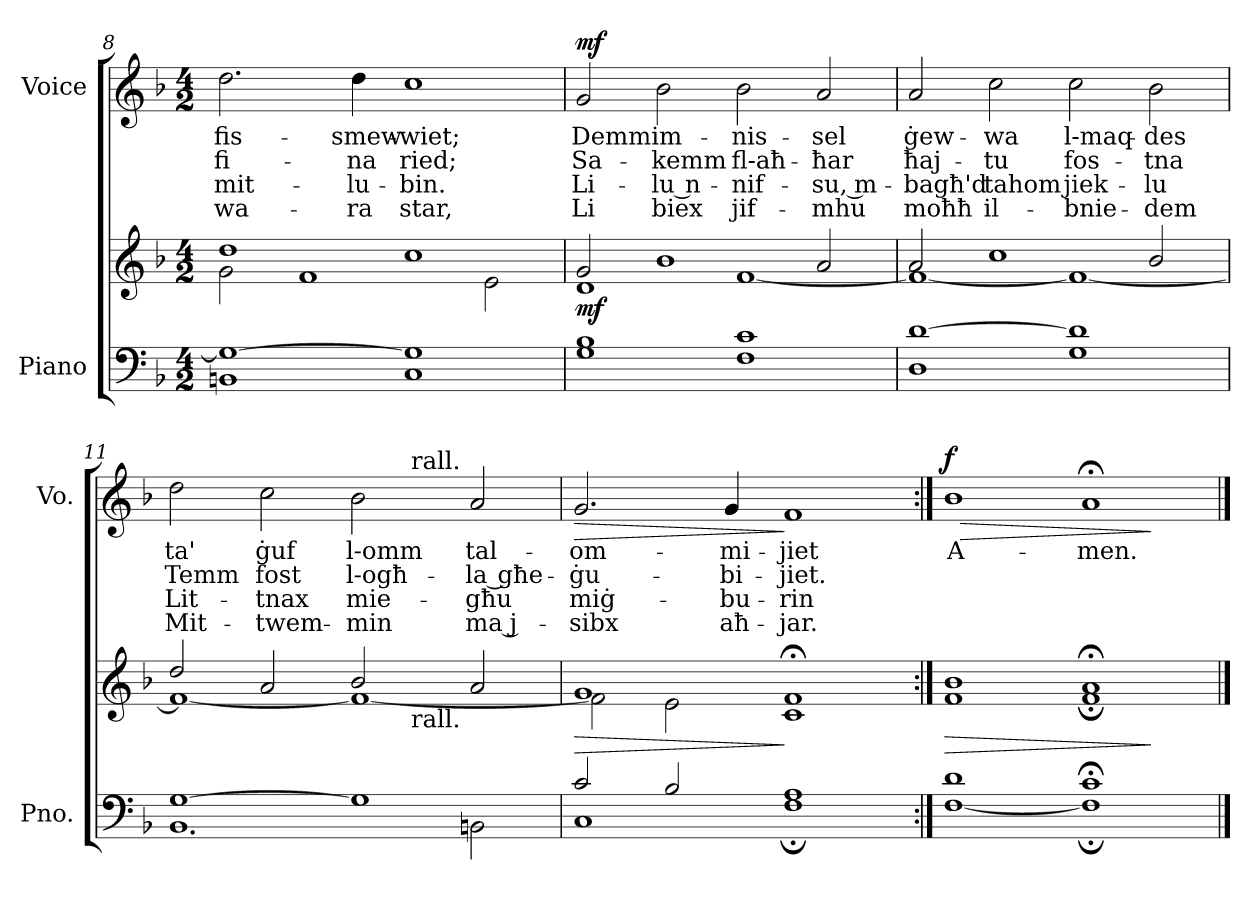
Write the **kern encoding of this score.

**kern	**kern	**dynam	**kern	**text	**text	**text	**text	**dynam
*part2	*part2	*part2	*part1	*part1	*part1	*part1	*part1	*part1
*staff3	*staff2	*staff2/3	*staff1	*staff1	*staff1	*staff1	*staff1	*staff1
*I"Piano	*	*	*I"Voice	*	*	*	*	*
*I'Pno.	*	*	*I'Vo.	*	*	*	*	*
*clefF4	*clefG2	*	*clefG2	*	*	*	*	*
*k[b-]	*k[b-]	*	*k[b-]	*	*	*	*	*
*M4/2	*M4/2	*	*M4/2	*	*	*	*	*
=8	=8	=8	=8	=8	=8	=8	=8	=8
*^	*^	*	*	*	*	*	*	*
!	!	!	!	!	!	!LO:LY:b	!LO:LY:b	!LO:LY:b	!LO:LY:b	!
1G_	1BBn	1dd	2g\	.	2.dd\	fis-	fi-	mit-	wa-	.
.	.	.	1f	.	.	.	.	.	.	.
!	!	!	!	!	!	!LO:LY:b	!LO:LY:b	!LO:LY:b	!LO:LY:b	!
.	.	.	.	.	4dd\	-smew-	-na	-lu-	-ra	.
!	!	!	!	!	!	!LO:LY:b	!LO:LY:b	!LO:LY:b	!LO:LY:b	!
1G]	1C	1cc	.	.	1cc	-wiet;	ried;	-bin.	star,	.
.	.	.	2e\	.	.	.	.	.	.	.
!!LO:LB:g=z
=9	=9	=9	=9	=9	=9	=9	=9	=9	=9	=9
!	!	!	!	!LO:DY:b	!	!LO:LY:b	!LO:LY:b	!LO:LY:b	!LO:LY:b	!LO:DY:a
1B-	1G	2g/	1d	mf	2g/	Demm	Sa-	Li-	Li	mf
!	!	!	!	!	!	!LO:LY:b	!LO:LY:b	!LO:LY:b	!LO:LY:b	!
.	.	1b-	.	.	2b-\	im-	-kemm	-lu n-	biex	.
!	!	!	!	!	!	!LO:LY:b	!LO:LY:b	!LO:LY:b	!LO:LY:b	!
1c	1F	.	[1f	.	2b-\	-nis-	fl-aħ-	-nif-	jif-	.
!	!	!	!	!	!	!LO:LY:b	!LO:LY:b	!LO:LY:b	!LO:LY:b	!
.	.	2a/	.	.	2a/	-sel	-ħar	-su, m-	-mhu	.
=10	=10	=10	=10	=10	=10	=10	=10	=10	=10	=10
!	!	!	!	!	!	!LO:LY:b	!LO:LY:b	!LO:LY:b	!LO:LY:b	!
[1d	1D	2a/	1f_	.	2a/	ġew-	ħaj-	-bagħ'd	moħħ	.
!	!	!	!	!	!	!LO:LY:b	!LO:LY:b	!LO:LY:b	!LO:LY:b	!
.	.	1cc	.	.	2cc\	-wa	-tu	tahom	il-	.
!	!	!	!	!	!	!LO:LY:b	!LO:LY:b	!LO:LY:b	!LO:LY:b	!
1d]	1G	.	1f_	.	2cc\	l-maq-	fos-	jiek-	-bnie-	.
!	!	!	!	!	!	!LO:LY:b	!LO:LY:b	!LO:LY:b	!LO:LY:b	!
.	.	2b-/	.	.	2b-\	-des	-tna	-lu	-dem	.
=11	=11	=11	=11	=11	=11	=11	=11	=11	=11	=11
!	!	!	!	!	!	!LO:LY:b	!LO:LY:b	!LO:LY:b	!LO:LY:b	!
*	*	*	*^	*	*^	*	*	*	*	*
[1G	1.BB-	2dd/	1f_	1ryy	.	2dd\	1ryy	ta'	Temm	Lit-	Mit-	.
!	!	!	!	!	!	!	!	!LO:LY:b	!LO:LY:b	!LO:LY:b	!LO:LY:b	!
.	.	2a/	.	.	.	2cc\	.	ġuf	fost	-tnax	-twem-	.
!	!	!	!	!	!	!	!	!LO:LY:b	!LO:LY:b	!LO:LY:b	!LO:LY:b	!
1G]	.	2b-/	1f_	4ryy	.	2b-\	4ryy	l-omm	l-ogħ-	mie-	-min	.
!	!	!	!	!	!	!	!LO:TX:a:t=rall.	!	!	!	!	!
!	!	!	!	!LO:TX:b:t=rall.	!	!	!	!	!	!	!	!
.	.	.	.	2.ryy	.	.	2.ryy	.	.	.	.	.
!	!	!	!	!	!	!	!	!LO:LY:b	!LO:LY:b	!LO:LY:b	!LO:LY:b	!
.	2BBn\	2a/	.	.	.	2a/	.	tal-	-la għe-	-għu	ma j-	.
=12	=12	=12	=12	=12	=12	=12	=12	=12	=12	=12	=12	=12
!	!	!	!	!	!LO:HP:b	!	!	!LO:LY:b	!LO:LY:b	!LO:LY:b	!LO:LY:b	!LO:HP:b
*	*	*	*v	*v	*	*	*	*	*	*	*	*
*	*	*	*	*	*v	*v	*	*	*	*	*
2c/	1C	1g	2f\]	>	2.g/	-om-	-ġu-	miġ-	-sibx	>
2B-/	.	.	2e\	.	.	.	.	.	.	.
!	!	!	!	!	!	!LO:LY:b	!LO:LY:b	!LO:LY:b	!LO:LY:b	!
.	.	.	.	.	4g/	-mi-	-bi-	-bu-	aħ-	.
!	!	!	!	!	!	!LO:LY:b	!LO:LY:b	!LO:LY:b	!LO:LY:b	!
1A	1F;	1f;<	1c	]	1f	-jiet	-jiet.	-rin	-jar.	]
!!LO:PB:g=z
=13:|!	=13:|!	=13:|!	=13:|!	=13:|!	=13:|!	=13:|!	=13:|!	=13:|!	=13:|!	=13:|!
!	!	!	!	!LO:HP:b	!	!LO:LY:b	!	!	!	!LO:HP:b
!	!	!	!	!	!	!	!	!	!	!LO:DY:n=1:a
1d	[1F	1b-	1f	>	1b-	A-	.	.	.	> f
!	!	!	!	!	!	!LO:LY:b	!	!	!	!
1c;<	1F;]	1f;<	1a;	.	1a;<	-men.	.	.	.	.
*v	*v	*	*	*	*	*	*	*	*	*
*	*v	*v	*	*	*	*	*	*	*
.	.	]	.	.	.	.	.	]
==	==	==	==	==	==	==	==	==
*-	*-	*-	*-	*-	*-	*-	*-	*-
